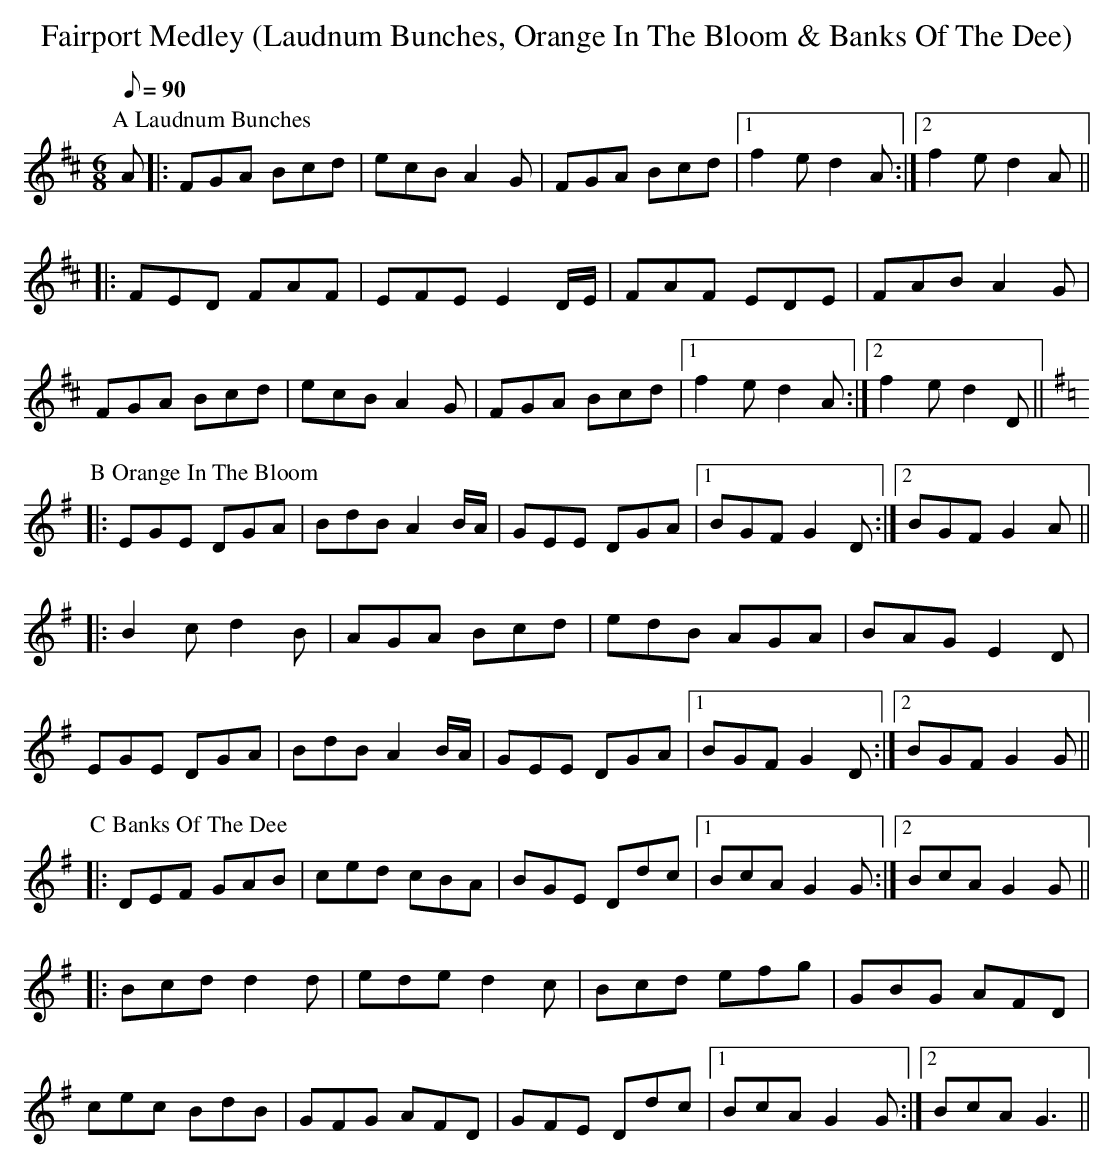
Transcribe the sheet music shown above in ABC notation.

X:1
T:Fairport Medley (Laudnum Bunches, Orange In The Bloom & Banks Of The Dee)
M:6/8
L:1/8
K:D
Q:90
P:A Laudnum Bunches
A|:FGA Bcd | ecB A2 G | FGA Bcd |1 f2e  d2 A :|2 f2e  d2 A ||
|:FED FAF | EFE E2 D/E/ | FAF EDE | FAB A2 G |
FGA Bcd | ecB A2 G | FGA Bcd |1 f2e  d2 A:|2 f2e  d2 D ||
K:G
P:B Orange In The Bloom
|: EGE DGA | BdB A2 B/A/ | GEE DGA |1 BGF G2 D :|2 BGF G2 A ||
|: B2 c d2 B | AGA Bcd | edB AGA | BAG E2 D |
EGE DGA | BdB A2 B/A/ | GEE DGA |1 BGF G2 D :|2 BGF G2 G ||
P:C Banks Of The Dee
|: DEF GAB | ced cBA | BGE Ddc |1 BcA G2 G :|2 BcA G2 G ||
|: Bcd d2 d | ede d2 c | Bcd efg | GBG AFD |
cec BdB | GFG AFD | GFE Ddc |1 BcA G2 G :|2 BcA G3 ||
